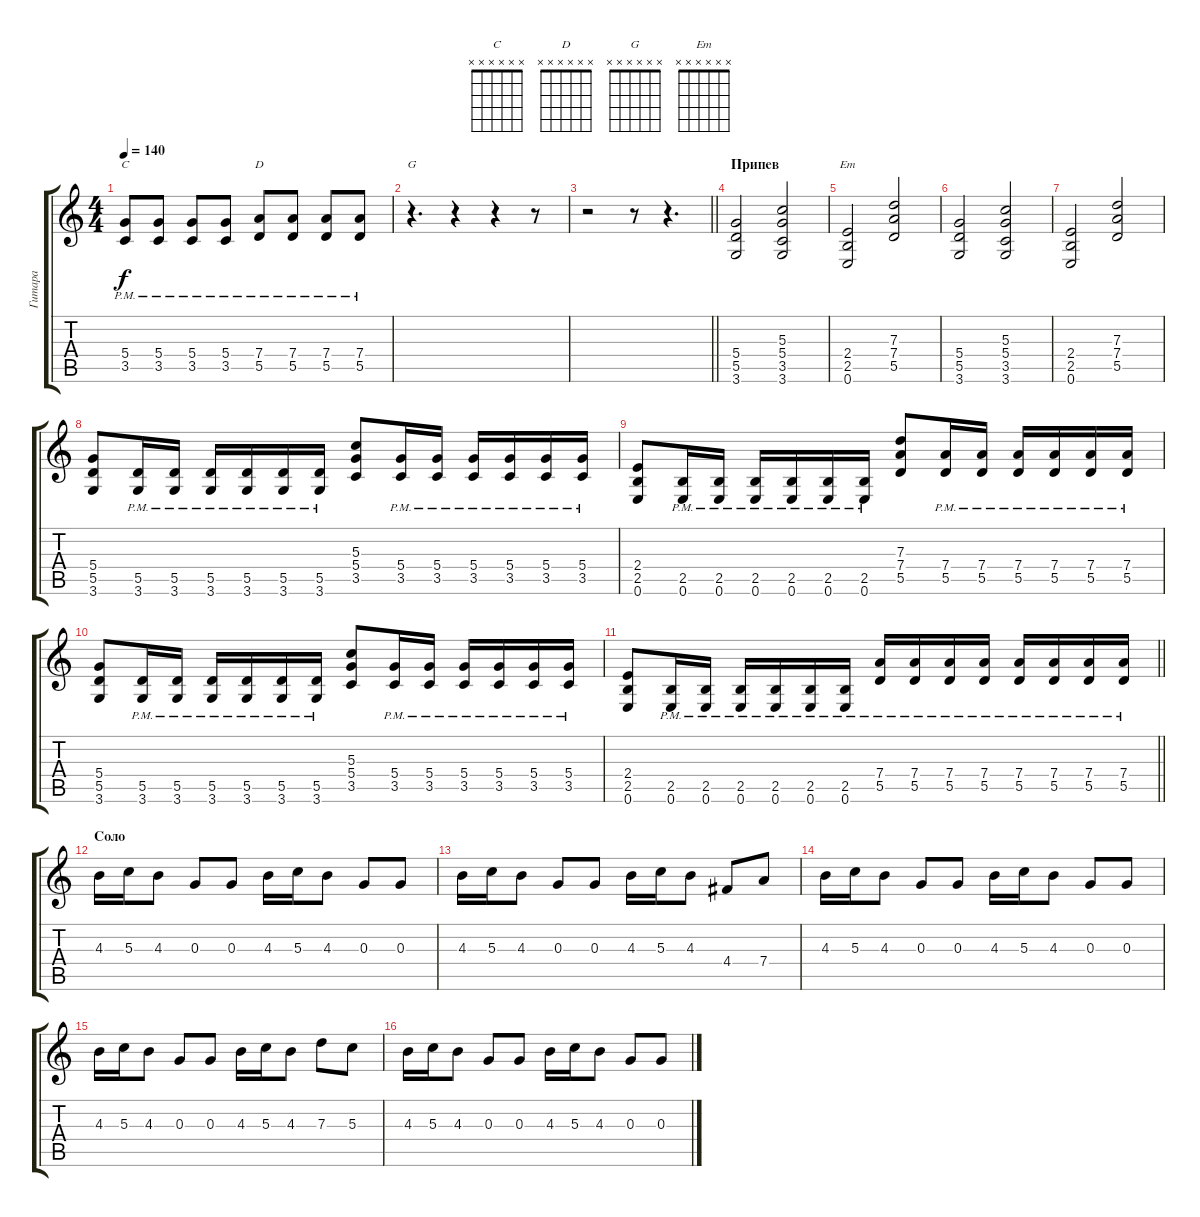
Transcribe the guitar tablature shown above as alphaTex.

\track ("Гитара" "Гитара") {instrument distortionguitar}
\staff {score tabs}
\tuning (E4 B3 G3 D3 A2 E2) {hide}
\chord ("C" x x x x x x)
\chord ("D" x x x x x x)
\chord ("G" x x x x x x)
\chord ("Em" x x x x x x)
\ts (4 4)
\tempo 140
\clef g2
\ks c
(5.4{pm} 3.5{pm}).8{ch "C" dy f} (5.4{pm} 3.5{pm}).8 (5.4{pm} 3.5{pm}).8 (5.4{pm} 3.5{pm}).8 (7.4{pm} 5.5{pm}).8{ch "D"} (7.4{pm} 5.5{pm}).8 (7.4{pm} 5.5{pm}).8 (7.4{pm} 5.5{pm}).8 |
r.4{d ch "G"} r.4 r.4 r.8 |
\barLineRight lightlight
r.2 r.8 r.4{d} |
\section ("" "Припев")
(5.4 5.5 3.6).2 (5.3 5.4 3.5 3.6).2 |
(2.4 2.5 0.6).2{ch "Em"} (7.3 7.4 5.5).2 |
(5.4 5.5 3.6).2 (5.3 5.4 3.5 3.6).2 |
(2.4 2.5 0.6).2 (7.3 7.4 5.5).2 |
(5.4 5.5 3.6).8 (5.5{pm} 3.6{pm}).16 (5.5{pm} 3.6{pm}).16 (5.5{pm} 3.6{pm}).16 (5.5{pm} 3.6{pm}).16 (5.5{pm} 3.6{pm}).16 (5.5{pm} 3.6{pm}).16 (5.3 5.4 3.5).8 (5.4{pm} 3.5{pm}).16 (5.4{pm} 3.5{pm}).16 (5.4{pm} 3.5{pm}).16 (5.4{pm} 3.5{pm}).16 (5.4{pm} 3.5{pm}).16 (5.4{pm} 3.5{pm}).16 |
(2.4 2.5 0.6).8 (2.5{pm} 0.6{pm}).16 (2.5{pm} 0.6{pm}).16 (2.5{pm} 0.6{pm}).16 (2.5{pm} 0.6{pm}).16 (2.5{pm} 0.6{pm}).16 (2.5{pm} 0.6{pm}).16 (7.3 7.4 5.5).8 (7.4{pm} 5.5{pm}).16 (7.4{pm} 5.5{pm}).16 (7.4{pm} 5.5{pm}).16 (7.4{pm} 5.5{pm}).16 (7.4{pm} 5.5{pm}).16 (7.4{pm} 5.5{pm}).16 |
(5.4 5.5 3.6).8 (5.5{pm} 3.6{pm}).16 (5.5{pm} 3.6{pm}).16 (5.5{pm} 3.6{pm}).16 (5.5{pm} 3.6{pm}).16 (5.5{pm} 3.6{pm}).16 (5.5{pm} 3.6{pm}).16 (5.3 5.4 3.5).8 (5.4{pm} 3.5{pm}).16 (5.4{pm} 3.5{pm}).16 (5.4{pm} 3.5{pm}).16 (5.4{pm} 3.5{pm}).16 (5.4{pm} 3.5{pm}).16 (5.4{pm} 3.5{pm}).16 |
\barLineRight lightlight
(2.4 2.5 0.6).8 (2.5{pm} 0.6{pm}).16 (2.5{pm} 0.6{pm}).16 (2.5{pm} 0.6{pm}).16 (2.5{pm} 0.6{pm}).16 (2.5{pm} 0.6{pm}).16 (2.5{pm} 0.6{pm}).16 (7.4{pm} 5.5{pm}).16 (7.4{pm} 5.5{pm}).16 (7.4{pm} 5.5{pm}).16 (7.4{pm} 5.5{pm}).16 (7.4{pm} 5.5{pm}).16 (7.4{pm} 5.5{pm}).16 (7.4{pm} 5.5{pm}).16 (7.4{pm} 5.5{pm}).16 |
\section ("" "Соло")
4.3.16 5.3.16 4.3.8 0.3.8 0.3.8 4.3.16 5.3.16 4.3.8 0.3.8 0.3.8 |
4.3.16 5.3.16 4.3.8 0.3.8 0.3.8 4.3.16 5.3.16 4.3.8 4.4.8 7.4.8 |
4.3.16 5.3.16 4.3.8 0.3.8 0.3.8 4.3.16 5.3.16 4.3.8 0.3.8 0.3.8 |
4.3.16 5.3.16 4.3.8 0.3.8 0.3.8 4.3.16 5.3.16 4.3.8 7.3.8 5.3.8 |
4.3.16 5.3.16 4.3.8 0.3.8 0.3.8 4.3.16 5.3.16 4.3.8 0.3.8 0.3.8
